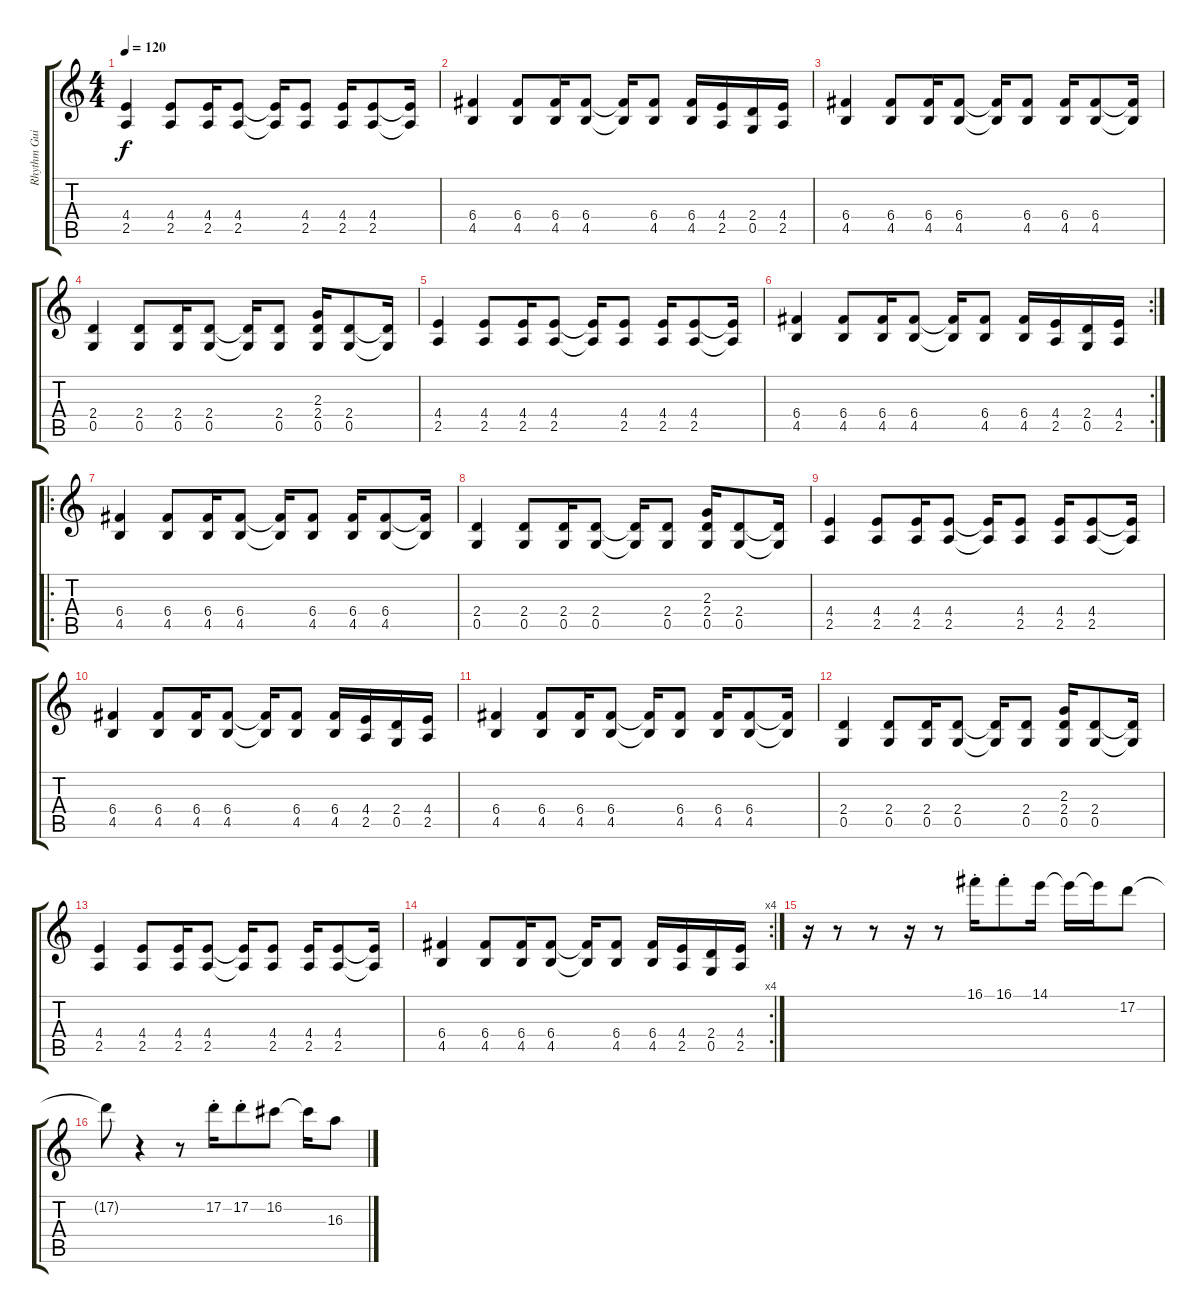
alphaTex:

\track ("Rhythm Guitar" "Rhythm Gui") {instrument overdrivenguitar}
\staff {score tabs}
\tuning (D4 A3 F3 C3 G2 D2) {hide}
\ts (4 4)
\tempo 120
\clef g2
\ks c
(4.4 2.5).4{dy f} (4.4 2.5).8 (4.4 2.5).16 (4.4 2.5).8 (4.4{t} 2.5{t}).16 (4.4 2.5).8 (4.4 2.5).16 (4.4 2.5).8 (4.4{t} 2.5{t}).16 |
(6.4 4.5).4 (6.4 4.5).8 (6.4 4.5).16 (6.4 4.5).8 (6.4{t} 4.5{t}).16 (6.4 4.5).8 (6.4 4.5).16 (4.4 2.5).16 (2.4 0.5).16 (4.4 2.5).16 |
(6.4 4.5).4 (6.4 4.5).8 (6.4 4.5).16 (6.4 4.5).8 (6.4{t} 4.5{t}).16 (6.4 4.5).8 (6.4 4.5).16 (6.4 4.5).8 (6.4{t} 4.5{t}).16 |
(2.4 0.5).4 (2.4 0.5).8 (2.4 0.5).16 (2.4 0.5).8 (2.4{t} 0.5{t}).16 (2.4 0.5).8 (2.3 2.4 0.5).16 (2.4 0.5).8 (2.4{t} 0.5{t}).16 |
(4.4 2.5).4 (4.4 2.5).8 (4.4 2.5).16 (4.4 2.5).8 (4.4{t} 2.5{t}).16 (4.4 2.5).8 (4.4 2.5).16 (4.4 2.5).8 (4.4{t} 2.5{t}).16 |
\rc 2
(6.4 4.5).4 (6.4 4.5).8 (6.4 4.5).16 (6.4 4.5).8 (6.4{t} 4.5{t}).16 (6.4 4.5).8 (6.4 4.5).16 (4.4 2.5).16 (2.4 0.5).16 (4.4 2.5).16 |
\ro
(6.4 4.5).4 (6.4 4.5).8 (6.4 4.5).16 (6.4 4.5).8 (6.4{t} 4.5{t}).16 (6.4 4.5).8 (6.4 4.5).16 (6.4 4.5).8 (6.4{t} 4.5{t}).16 |
(2.4 0.5).4 (2.4 0.5).8 (2.4 0.5).16 (2.4 0.5).8 (2.4{t} 0.5{t}).16 (2.4 0.5).8 (2.3 2.4 0.5).16 (2.4 0.5).8 (2.4{t} 0.5{t}).16 |
(4.4 2.5).4 (4.4 2.5).8 (4.4 2.5).16 (4.4 2.5).8 (4.4{t} 2.5{t}).16 (4.4 2.5).8 (4.4 2.5).16 (4.4 2.5).8 (4.4{t} 2.5{t}).16 |
(6.4 4.5).4 (6.4 4.5).8 (6.4 4.5).16 (6.4 4.5).8 (6.4{t} 4.5{t}).16 (6.4 4.5).8 (6.4 4.5).16 (4.4 2.5).16 (2.4 0.5).16 (4.4 2.5).16 |
(6.4 4.5).4 (6.4 4.5).8 (6.4 4.5).16 (6.4 4.5).8 (6.4{t} 4.5{t}).16 (6.4 4.5).8 (6.4 4.5).16 (6.4 4.5).8 (6.4{t} 4.5{t}).16 |
(2.4 0.5).4 (2.4 0.5).8 (2.4 0.5).16 (2.4 0.5).8 (2.4{t} 0.5{t}).16 (2.4 0.5).8 (2.3 2.4 0.5).16 (2.4 0.5).8 (2.4{t} 0.5{t}).16 |
(4.4 2.5).4 (4.4 2.5).8 (4.4 2.5).16 (4.4 2.5).8 (4.4{t} 2.5{t}).16 (4.4 2.5).8 (4.4 2.5).16 (4.4 2.5).8 (4.4{t} 2.5{t}).16 |
\rc 4
(6.4 4.5).4 (6.4 4.5).8 (6.4 4.5).16 (6.4 4.5).8 (6.4{t} 4.5{t}).16 (6.4 4.5).8 (6.4 4.5).16 (4.4 2.5).16 (2.4 0.5).16 (4.4 2.5).16 |
r.16 r.8 r.8 r.16 r.8 16.1{st}.16 16.1{st}.8 14.1.16 14.1{t}.16 14.1{t}.16 17.2.8 |
17.2{t}.8 r.4 r.8 17.2{st}.16 17.2{st}.8 16.2.8 16.2{t}.16 16.3.8
